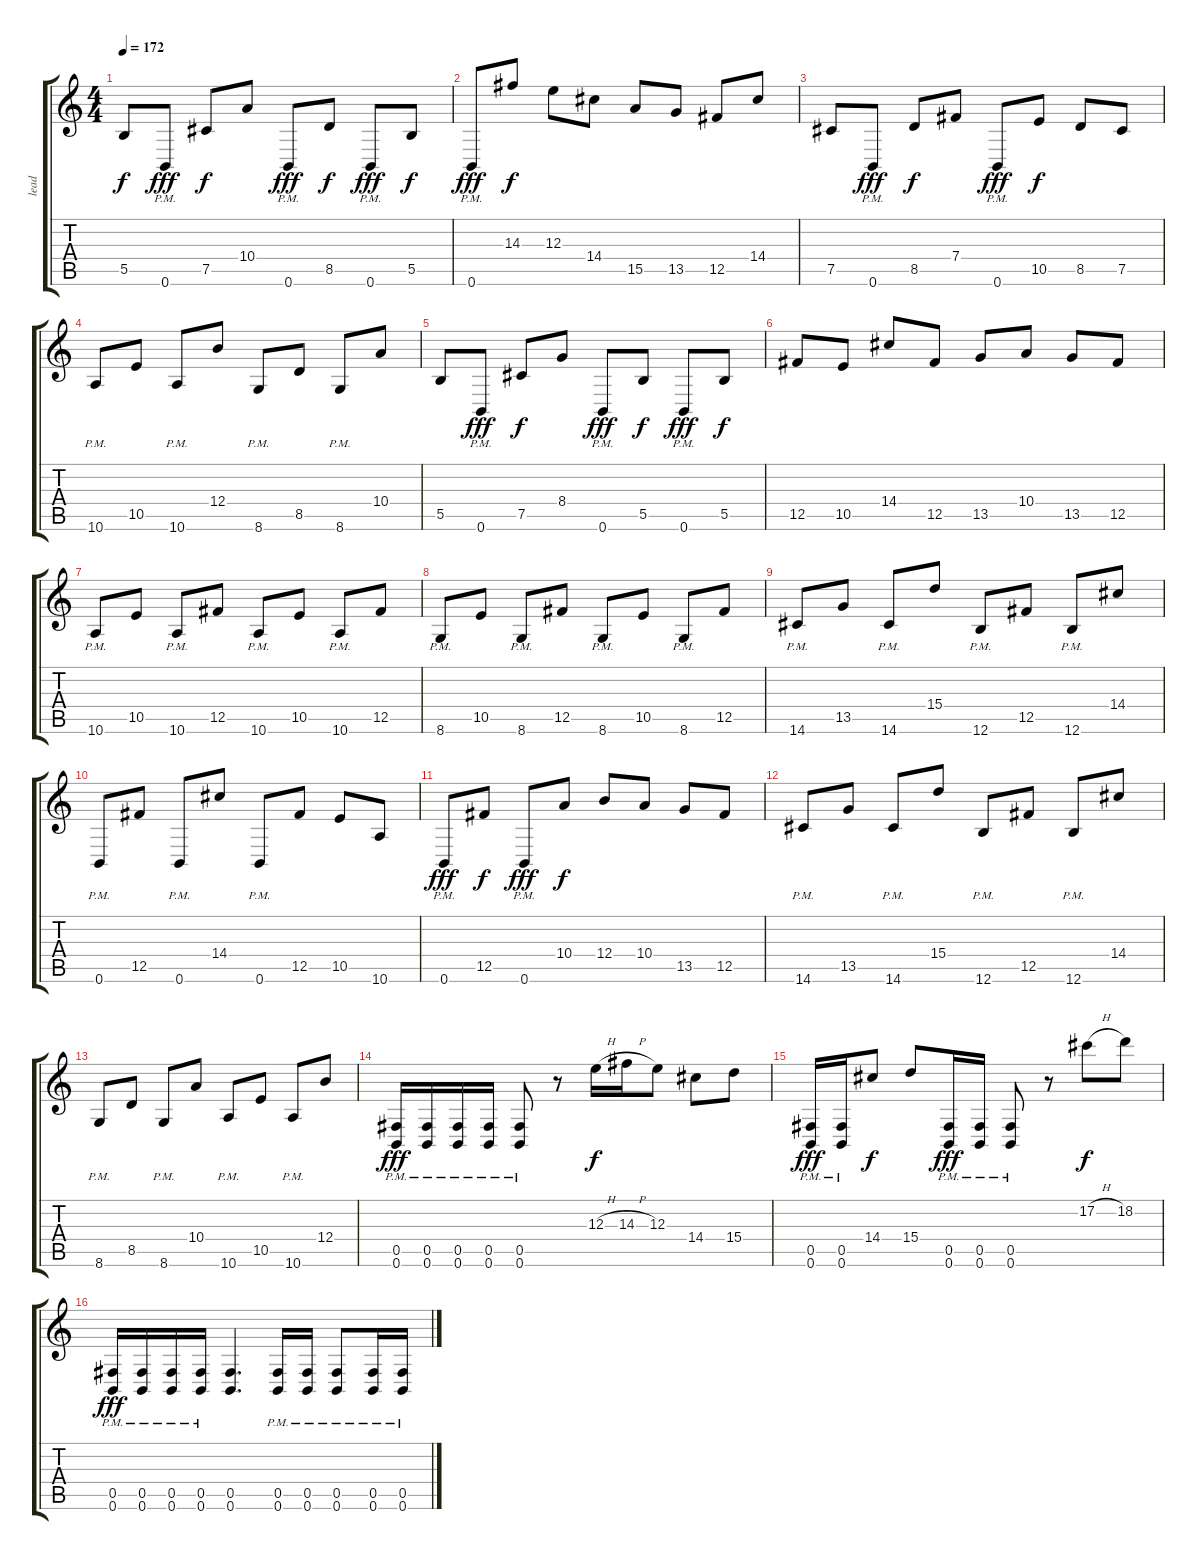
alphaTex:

\track ("lead" "lead") {instrument distortionguitar}
\staff {score tabs}
\tuning (Db4 Ab3 E3 B2 Gb2 B1) {hide}
\ts (4 4)
\tempo 172
\clef g2
\ks c
5.5.8{dy f} 0.6{pm}.8{dy fff} 7.5.8{dy f} 10.4.8 0.6{pm}.8{dy fff} 8.5.8{dy f} 0.6{pm}.8{dy fff} 5.5.8{dy f} |
0.6{pm}.8{dy fff} 14.3.8{dy f} 12.3.8 14.4.8 15.5.8 13.5.8 12.5.8 14.4.8 |
7.5.8 0.6{pm}.8{dy fff} 8.5.8{dy f} 7.4.8 0.6{pm}.8{dy fff} 10.5.8{dy f} 8.5.8 7.5.8 |
10.6{pm}.8 10.5.8 10.6{pm}.8 12.4.8 8.6{pm}.8 8.5.8 8.6{pm}.8 10.4.8 |
5.5.8 0.6{pm}.8{dy fff} 7.5.8{dy f} 8.4.8 0.6{pm}.8{dy fff} 5.5.8{dy f} 0.6{pm}.8{dy fff} 5.5.8{dy f} |
12.5.8 10.5.8 14.4.8 12.5.8 13.5.8 10.4.8 13.5.8 12.5.8 |
10.6{pm}.8 10.5.8 10.6{pm}.8 12.5.8 10.6{pm}.8 10.5.8 10.6{pm}.8 12.5.8 |
8.6{pm}.8 10.5.8 8.6{pm}.8 12.5.8 8.6{pm}.8 10.5.8 8.6{pm}.8 12.5.8 |
14.6{pm}.8 13.5.8 14.6{pm}.8 15.4.8 12.6{pm}.8 12.5.8 12.6{pm}.8 14.4.8 |
0.6{pm}.8 12.5.8 0.6{pm}.8 14.4.8 0.6{pm}.8 12.5.8 10.5.8 10.6.8 |
0.6{pm}.8{dy fff} 12.5.8{dy f} 0.6{pm}.8{dy fff} 10.4.8{dy f} 12.4.8 10.4.8 13.5.8 12.5.8 |
14.6{pm}.8 13.5.8 14.6{pm}.8 15.4.8 12.6{pm}.8 12.5.8 12.6{pm}.8 14.4.8 |
8.6{pm}.8 8.5.8 8.6{pm}.8 10.4.8 10.6{pm}.8 10.5.8 10.6{pm}.8 12.4.8 |
(0.5{pm} 0.6{pm}).16{dy fff} (0.5{pm} 0.6{pm}).16 (0.5{pm} 0.6{pm}).16 (0.5{pm} 0.6{pm}).16 (0.5{pm} 0.6{pm}).8 r.8 12.3{h}.16{dy f} 14.3{h}.16 12.3.8 14.4.8 15.4.8 |
(0.5{pm} 0.6{pm}).16{dy fff} (0.5{pm} 0.6{pm}).16 14.4.8{dy f} 15.4.8 (0.5{pm} 0.6{pm}).16{dy fff} (0.5{pm} 0.6{pm}).16 (0.5{pm} 0.6{pm}).8 r.8 17.2{h}.8{dy f} 18.2.8 |
(0.5{pm} 0.6{pm}).16{dy fff} (0.5{pm} 0.6{pm}).16 (0.5{pm} 0.6{pm}).16 (0.5{pm} 0.6{pm}).16 (0.5 0.6).4{d} (0.5{pm} 0.6{pm}).16 (0.5{pm} 0.6{pm}).16 (0.5{pm} 0.6{pm}).8 (0.5{pm} 0.6{pm}).16 (0.5{pm} 0.6{pm}).16
